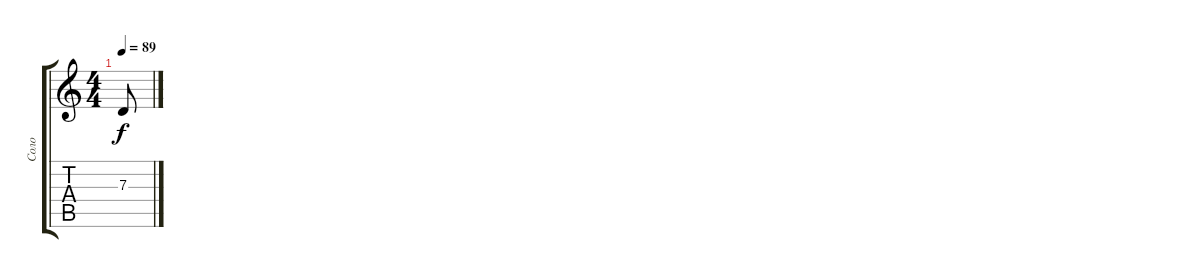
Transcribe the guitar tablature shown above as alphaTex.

\track ("Соло" "Соло") {instrument violin}
\staff {score tabs}
\tuning (E4 B3 G3 D3 A2 E2) {hide}
\ts (4 4)
\tempo 89
\clef g2
\ks c
7.3{t}.8{dy f}
